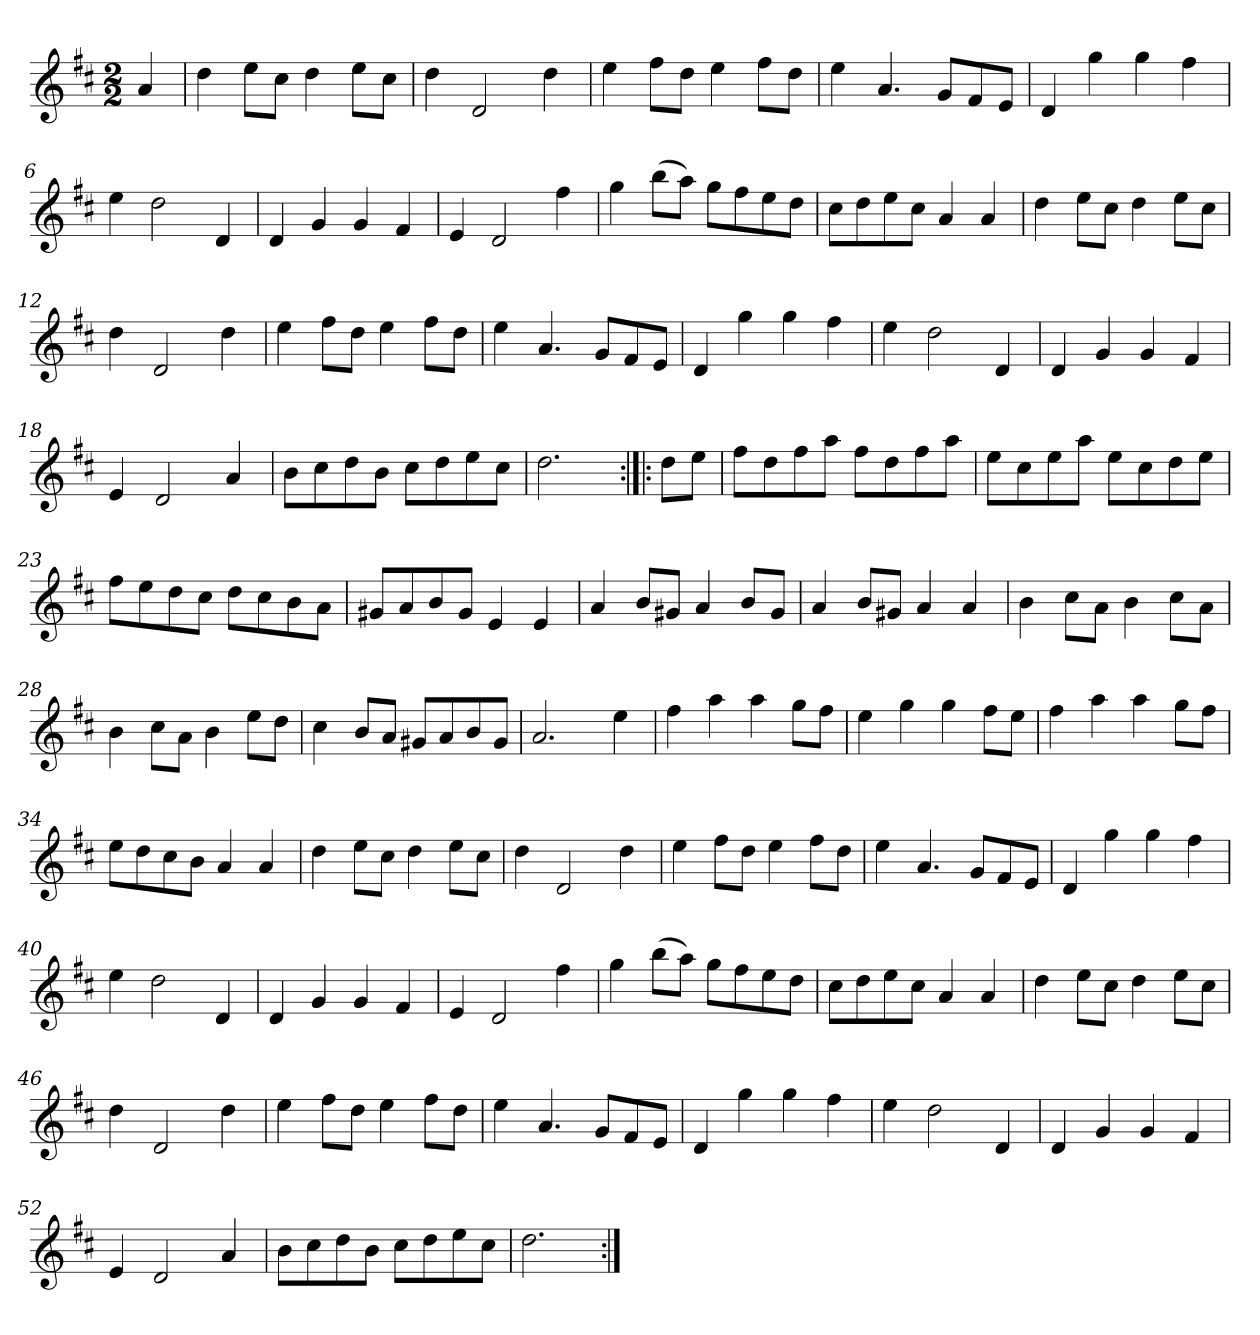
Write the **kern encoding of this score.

**kern
*part1
*staff1
*clefG2
*k[f#c#]
*D:
*M2/2
*MM120
=
4a
=1
4dd
8ee\L
8cc#\J
4dd
8ee\L
8cc#\J
=2
4dd
2d
4dd
=3
4ee
8ff#\L
8dd\J
4ee
8ff#\L
8dd\J
=4
4ee
4.a
8g/L
8f#/
8e/J
=5
4d
4gg
4gg
4ff#
=6
4ee
2dd
4d
=7
4d
4g
4g
4f#
=8
4e
2d
4ff#
=9
4gg
(8bb\L
8aa\J)
8gg\L
8ff#\
8ee\
8dd\J
=10
8cc#\L
8dd\
8ee\
8cc#\J
4a
4a
=11
4dd
8ee\L
8cc#\J
4dd
8ee\L
8cc#\J
=12
4dd
2d
4dd
=13
4ee
8ff#\L
8dd\J
4ee
8ff#\L
8dd\J
=14
4ee
4.a
8g/L
8f#/
8e/J
=15
4d
4gg
4gg
4ff#
=16
4ee
2dd
4d
=17
4d
4g
4g
4f#
=18
4e
2d
4a
=19
8b\L
8cc#\
8dd\
8b\J
8cc#\L
8dd\
8ee\
8cc#\J
=20
2.dd
=:|!|:
8dd\L
8ee\J
=21
8ff#\L
8dd\
8ff#\
8aa\J
8ff#\L
8dd\
8ff#\
8aa\J
=22
8ee\L
8cc#\
8ee\
8aa\J
8ee\L
8cc#\
8dd\
8ee\J
=23
8ff#\L
8ee\
8dd\
8cc#\J
8dd\L
8cc#\
8b\
8a\J
=24
8g#X/L
8a/
8b/
8g#/J
4e
4e
=25
4a
8b/L
8g#X/J
4a
8b/L
8g#/J
=26
4a
8b/L
8g#X/J
4a
4a
=27
4b
8cc#\L
8a\J
4b
8cc#\L
8a\J
=28
4b
8cc#\L
8a\J
4b
8ee\L
8dd\J
=29
4cc#
8b/L
8a/J
8g#X/L
8a/
8b/
8g#/J
=30
2.a
4ee
=31
4ff#
4aa
4aa
8gg\L
8ff#\J
=32
4ee
4gg
4gg
8ff#\L
8ee\J
=33
4ff#
4aa
4aa
8gg\L
8ff#\J
=34
8ee\L
8dd\
8cc#\
8b\J
4a
4a
=35
4dd
8ee\L
8cc#\J
4dd
8ee\L
8cc#\J
=36
4dd
2d
4dd
=37
4ee
8ff#\L
8dd\J
4ee
8ff#\L
8dd\J
=38
4ee
4.a
8g/L
8f#/
8e/J
=39
4d
4gg
4gg
4ff#
=40
4ee
2dd
4d
=41
4d
4g
4g
4f#
=42
4e
2d
4ff#
=43
4gg
(8bb\L
8aa\J)
8gg\L
8ff#\
8ee\
8dd\J
=44
8cc#\L
8dd\
8ee\
8cc#\J
4a
4a
=45
4dd
8ee\L
8cc#\J
4dd
8ee\L
8cc#\J
=46
4dd
2d
4dd
=47
4ee
8ff#\L
8dd\J
4ee
8ff#\L
8dd\J
=48
4ee
4.a
8g/L
8f#/
8e/J
=49
4d
4gg
4gg
4ff#
=50
4ee
2dd
4d
=51
4d
4g
4g
4f#
=52
4e
2d
4a
=53
8b\L
8cc#\
8dd\
8b\J
8cc#\L
8dd\
8ee\
8cc#\J
=54
2.dd
=:|!
*-
